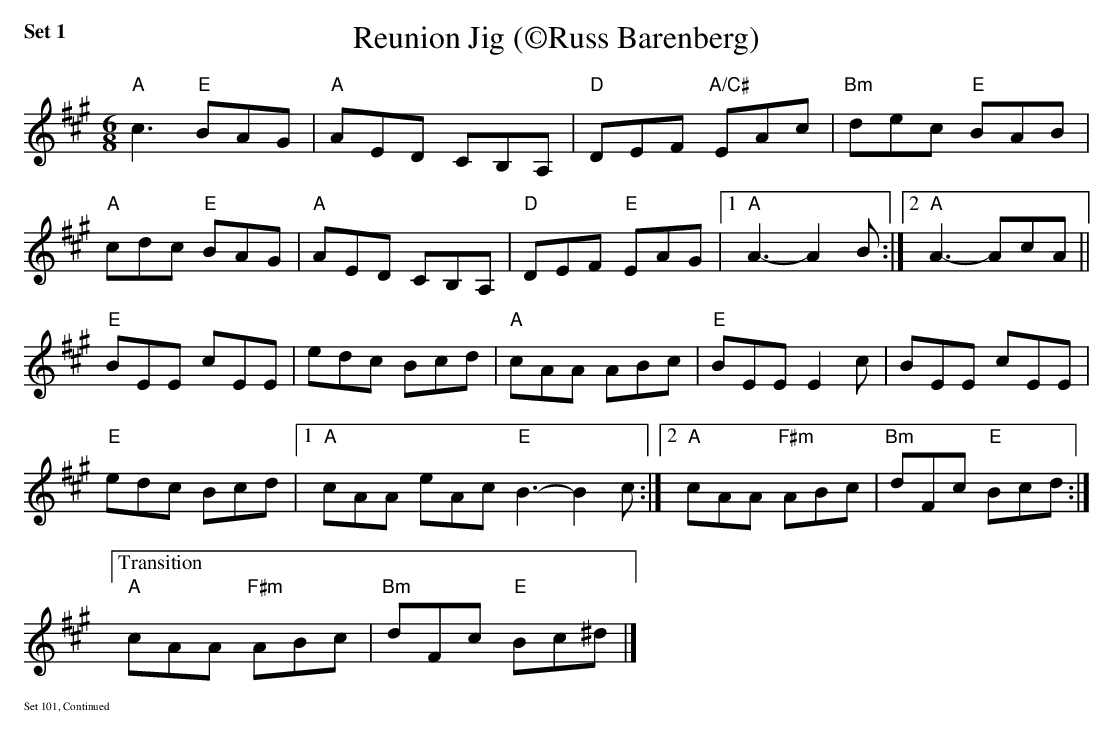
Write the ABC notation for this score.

X:1
T: Reunion Jig (\251Russ Barenberg)
M: 6/8
L: 1/8
K: A
"A"c3 "E"BAG|"A"AED CB,A,|"D"DEF "A/C#"EAc|"Bm"dec "E"BAB|
"A"cdc "E"BAG|"A"AED CB,A,|"D"DEF "E"EAG|1"A"A3-A2 B:|[2 "A"A3-AcA||
"E"BEE cEE| edc Bcd|"A"cAA ABc|"E"BEE E2 c|BEE cEE|
"E" edc Bcd|1"A"cAA eAc "E"B3-B2 c:|[2"A"cAA "F#m"ABc| "Bm"dFc "E"Bcd:|
["Transition""A"cAA "F#m"ABc| "Bm"dFc "E"Bc^d|]

%%text Set 101, Continued
$SmallRMargin
$SmallLMargin
